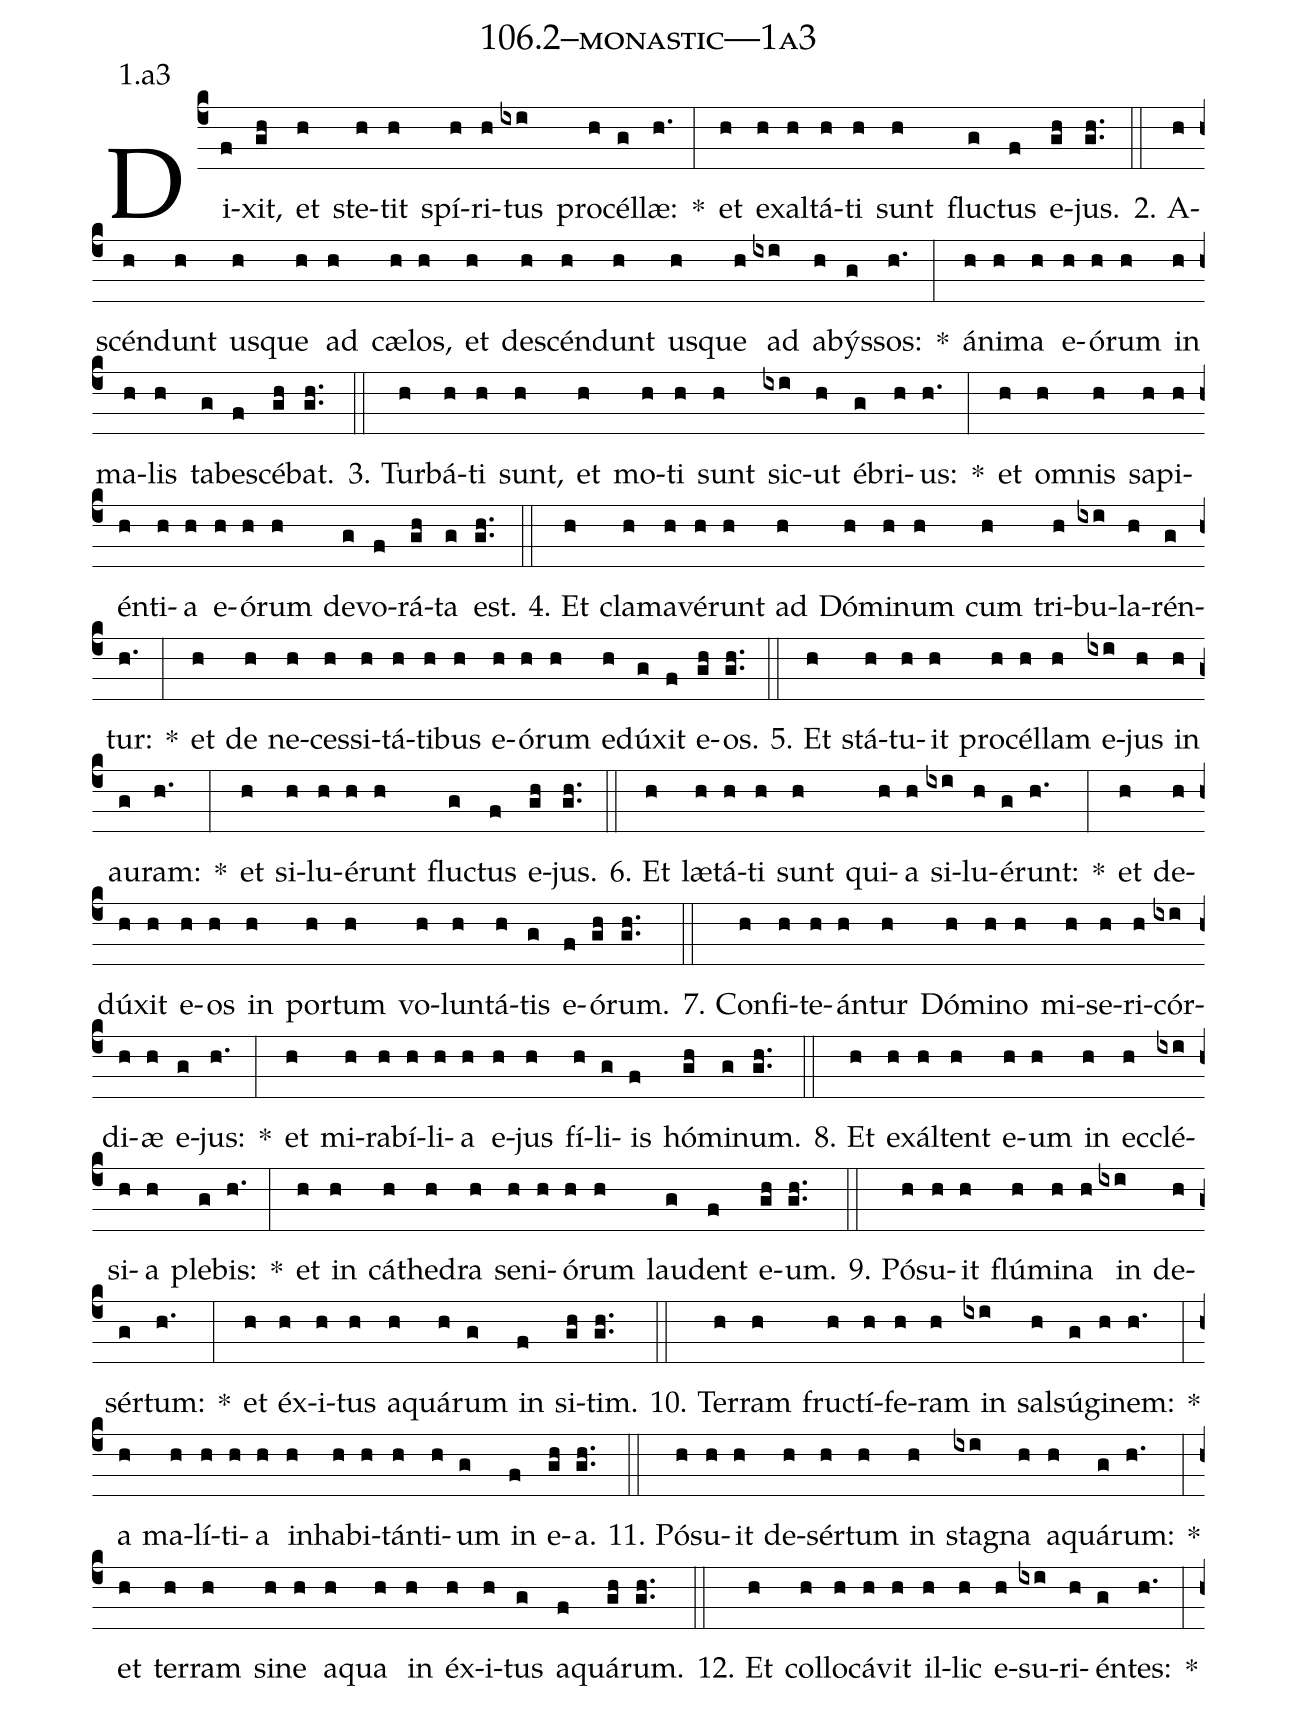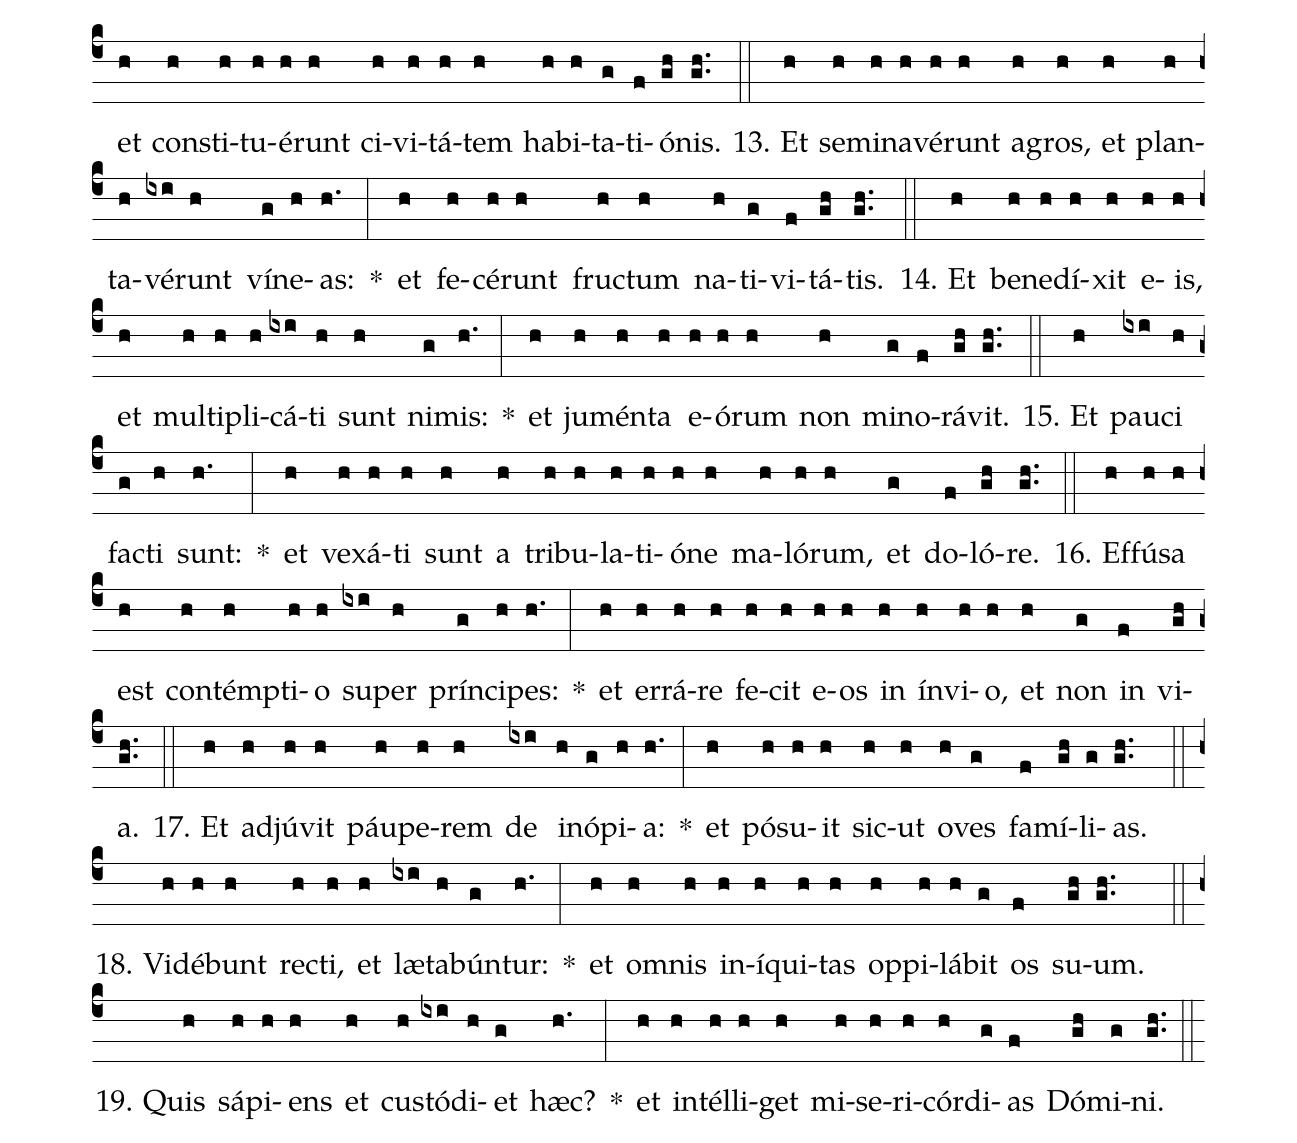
name: 106.2--monastic---1a3;
annotation: 1.a3;
%%
(c4)Di(f)xit,(gh) et(h) ste(h)tit(h) spí(h)ri(h)tus(ixi) pro(h)cél(g)læ:(h.) *(:) et(h) ex(h)al(h)tá(h)ti(h) sunt(h) fluc(g)tus(f) e(gh)jus.(gh..) (::)
2. A(h)scén(h)dunt(h) us(h)que(h) ad(h) cæ(h)los,(h) et(h) de(h)scén(h)dunt(h) us(h)que(h) ad(ixi) a(h)býs(g)sos:(h.) *(:) á(h)ni(h)ma(h) e(h)ó(h)rum(h) in(h) ma(h)lis(h) ta(g)be(f)scé(gh)bat.(gh..) (::)
3. Tur(h)bá(h)ti(h) sunt,(h) et(h) mo(h)ti(h) sunt(h) sic(ixi)ut(h) é(g)bri(h)us:(h.) *(:) et(h) om(h)nis(h) sa(h)pi(h)én(h)ti(h)a(h) e(h)ó(h)rum(h) de(g)vo(f)rá(gh)ta(g) est.(gh..) (::)
4. Et(h) cla(h)ma(h)vé(h)runt(h) ad(h) Dó(h)mi(h)num(h) cum(h) tri(h)bu(ixi)la(h)rén(g)tur:(h.) *(:) et(h) de(h) ne(h)ces(h)si(h)tá(h)ti(h)bus(h) e(h)ó(h)rum(h) e(h)dú(g)xit(f) e(gh)os.(gh..) (::)
5. Et(h) stá(h)tu(h)it(h) pro(h)cél(h)lam(h) e(ixi)jus(h) in(h) au(g)ram:(h.) *(:) et(h) si(h)lu(h)é(h)runt(h) fluc(g)tus(f) e(gh)jus.(gh..) (::)
6. Et(h) læ(h)tá(h)ti(h) sunt(h) qui(h)a(h) si(ixi)lu(h)é(g)runt:(h.) *(:) et(h) de(h)dú(h)xit(h) e(h)os(h) in(h) por(h)tum(h) vo(h)lun(h)tá(h)tis(g) e(f)ó(gh)rum.(gh..) (::)
7. Con(h)fi(h)te(h)án(h)tur(h) Dó(h)mi(h)no(h) mi(h)se(h)ri(h)cór(ixi)di(h)æ(h) e(g)jus:(h.) *(:) et(h) mi(h)ra(h)bí(h)li(h)a(h) e(h)jus(h) fí(h)li(g)is(f) hó(gh)mi(g)num.(gh..) (::)
8. Et(h) ex(h)ál(h)tent(h) e(h)um(h) in(h) ec(h)clé(ixi)si(h)a(h) ple(g)bis:(h.) *(:) et(h) in(h) cá(h)the(h)dra(h) se(h)ni(h)ó(h)rum(h) lau(g)dent(f) e(gh)um.(gh..) (::)
9. Pó(h)su(h)it(h) flú(h)mi(h)na(h) in(ixi) de(h)sér(g)tum:(h.) *(:) et(h) éx(h)i(h)tus(h) a(h)quá(h)rum(g) in(f) si(gh)tim.(gh..) (::)
10. Ter(h)ram(h) fruc(h)tí(h)fe(h)ram(h) in(ixi) sal(h)sú(g)gi(h)nem:(h.) *(:) a(h) ma(h)lí(h)ti(h)a(h) in(h)ha(h)bi(h)tán(h)ti(h)um(g) in(f) e(gh)a.(gh..) (::)
11. Pó(h)su(h)it(h) de(h)sér(h)tum(h) in(h) sta(ixi)gna(h) a(h)quá(g)rum:(h.) *(:) et(h) ter(h)ram(h) si(h)ne(h) a(h)qua(h) in(h) éx(h)i(h)tus(g) a(f)quá(gh)rum.(gh..) (::)
12. Et(h) col(h)lo(h)cá(h)vit(h) il(h)lic(h) e(h)su(ixi)ri(h)én(g)tes:(h.) *(:) et(h) con(h)sti(h)tu(h)é(h)runt(h) ci(h)vi(h)tá(h)tem(h) ha(h)bi(h)ta(g)ti(f)ó(gh)nis.(gh..) (::)
13. Et(h) se(h)mi(h)na(h)vé(h)runt(h) a(h)gros,(h) et(h) plan(h)ta(h)vé(ixi)runt(h) ví(g)ne(h)as:(h.) *(:) et(h) fe(h)cé(h)runt(h) fruc(h)tum(h) na(h)ti(g)vi(f)tá(gh)tis.(gh..) (::)
14. Et(h) be(h)ne(h)dí(h)xit(h) e(h)is,(h) et(h) mul(h)ti(h)pli(h)cá(ixi)ti(h) sunt(h) ni(g)mis:(h.) *(:) et(h) ju(h)mén(h)ta(h) e(h)ó(h)rum(h) non(h) mi(g)no(f)rá(gh)vit.(gh..) (::)
15. Et(h) pau(ixi)ci(h) fac(g)ti(h) sunt:(h.) *(:) et(h) ve(h)xá(h)ti(h) sunt(h) a(h) tri(h)bu(h)la(h)ti(h)ó(h)ne(h) ma(h)ló(h)rum,(h) et(g) do(f)ló(gh)re.(gh..) (::)
16. Ef(h)fú(h)sa(h) est(h) con(h)témp(h)ti(h)o(h) su(ixi)per(h) prín(g)ci(h)pes:(h.) *(:) et(h) er(h)rá(h)re(h) fe(h)cit(h) e(h)os(h) in(h) ín(h)vi(h)o,(h) et(h) non(g) in(f) vi(gh)a.(gh..) (::)
17. Et(h) ad(h)jú(h)vit(h) páu(h)pe(h)rem(h) de(ixi) in(h)ó(g)pi(h)a:(h.) *(:) et(h) pó(h)su(h)it(h) sic(h)ut(h) o(h)ves(g) fa(f)mí(gh)li(g)as.(gh..) (::)
18. Vi(h)dé(h)bunt(h) rec(h)ti,(h) et(h) læ(ixi)ta(h)bún(g)tur:(h.) *(:) et(h) om(h)nis(h) in(h)í(h)qui(h)tas(h) op(h)pi(h)lá(h)bit(g) os(f) su(gh)um.(gh..) (::)
19. Quis(h) sá(h)pi(h)ens(h) et(h) cus(h)tó(ixi)di(h)et(g) hæc?(h.) *(:) et(h) in(h)tél(h)li(h)get(h) mi(h)se(h)ri(h)cór(h)di(g)as(f) Dó(gh)mi(g)ni.(gh..) (::)
